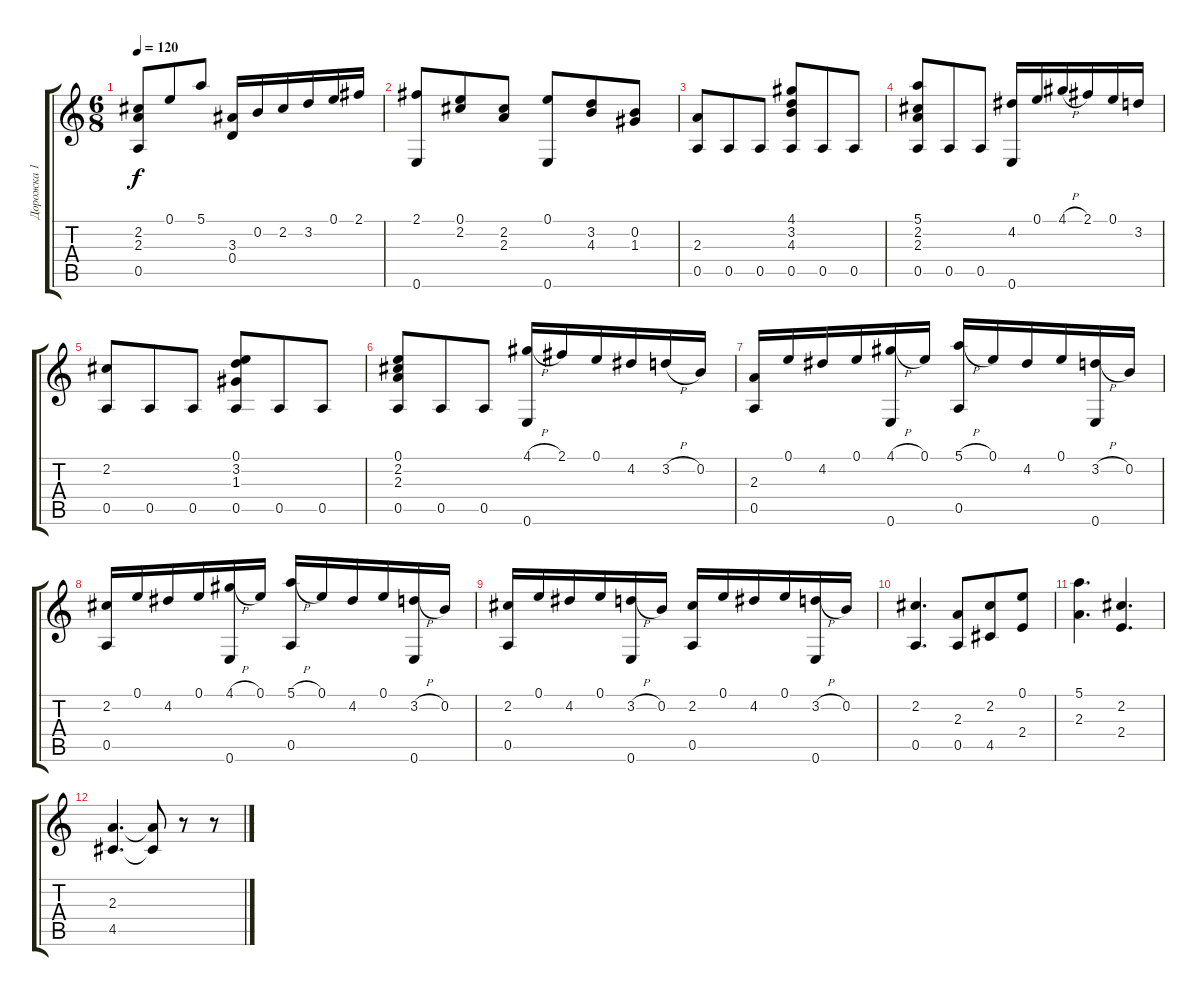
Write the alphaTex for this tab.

\track ("Дорожка 1" "Дорожка 1") {instrument acousticguitarnylon}
\staff {score tabs}
\tuning (E4 B3 G3 D3 A2 E2) {hide}
\ts (6 8)
\tempo 120
\clef g2
\ks c
(2.2 2.3 0.5).8{dy f} 0.1.8 5.1.8 (3.3 0.4).16 0.2.16 2.2.16 3.2.16 0.1.16 2.1.16 |
(2.1 0.6).8 (0.1 2.2).8 (2.2 2.3).8 (0.1 0.6).8 (3.2 4.3).8 (0.2 1.3).8 |
(2.3 0.5).8 0.5.8 0.5.8 (4.1 3.2 4.3 0.5).8 0.5.8 0.5.8 |
(5.1 2.2 2.3 0.5).8 0.5.8 0.5.8 (4.2 0.6).16 0.1.16 4.1{h}.16 2.1.16 0.1.16 3.2.16 |
(2.2 0.5).8 0.5.8 0.5.8 (0.1 3.2 1.3 0.5).8 0.5.8 0.5.8 |
(0.1 2.2 2.3 0.5).8 0.5.8 0.5.8 (4.1{h} 0.6).16 2.1.16 0.1.16 4.2.16 3.2{h}.16 0.2.16 |
(2.3 0.5).16 0.1.16 4.2.16 0.1.16 (4.1{h} 0.6).16 0.1.16 (5.1{h} 0.5).16 0.1.16 4.2.16 0.1.16 (3.2{h} 0.6).16 0.2.16 |
(2.2 0.5).16 0.1.16 4.2.16 0.1.16 (4.1{h} 0.6).16 0.1.16 (5.1{h} 0.5).16 0.1.16 4.2.16 0.1.16 (3.2{h} 0.6).16 0.2.16 |
(2.2 0.5).16 0.1.16 4.2.16 0.1.16 (3.2{h} 0.6).16 0.2.16 (2.2 0.5).16 0.1.16 4.2.16 0.1.16 (3.2{h} 0.6).16 0.2.16 |
(2.2 0.5).4{d} (2.3 0.5).8 (2.2 4.5).8 (0.1 2.4).8 |
(5.1 2.3).4{d} (2.2 2.4).4{d} |
(2.3 4.5).4{d} (2.3{t} 4.5{t}).8 r.8 r.8
